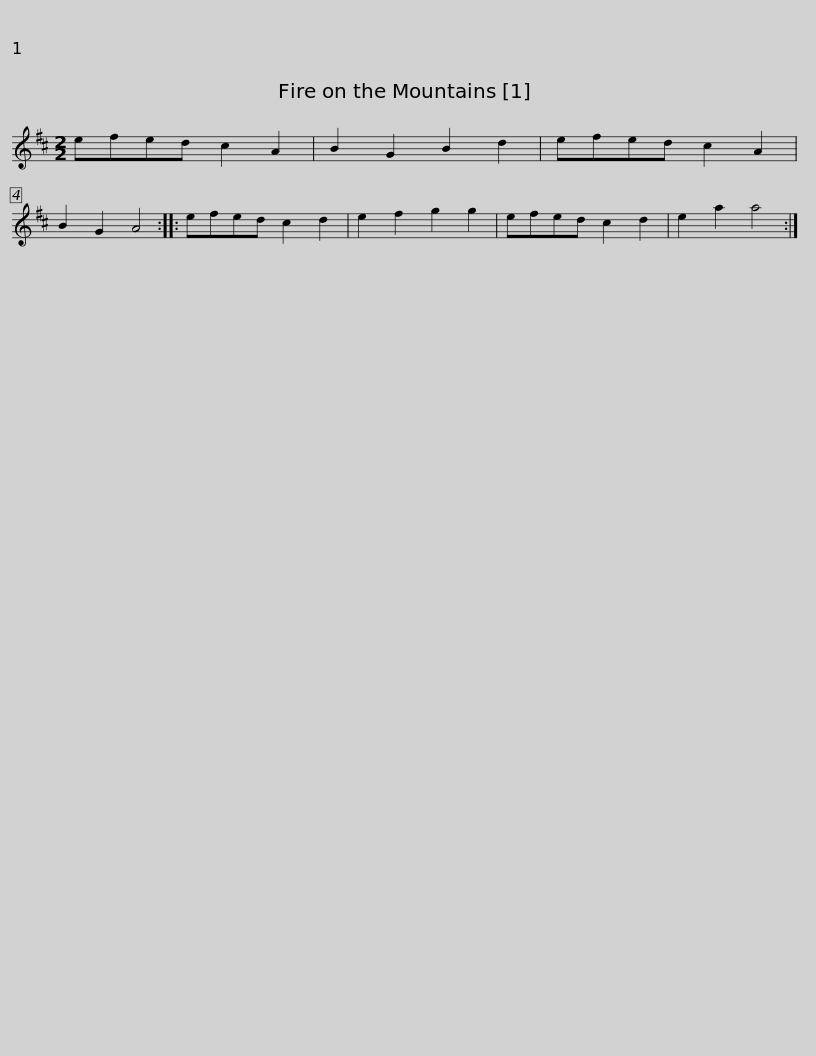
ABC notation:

X:1
L:1/8
M:2/2
I:linebreak $
K:D
V:1 treble
V:1
 efed c2 A2 | B2 G2 B2 d2 | efed c2 A2 | B2 G2 A4 :: efed c2 d2 | %5
 e2 f2 g2 g2 | efed c2 d2 | e2 a2 a4 :| %8
